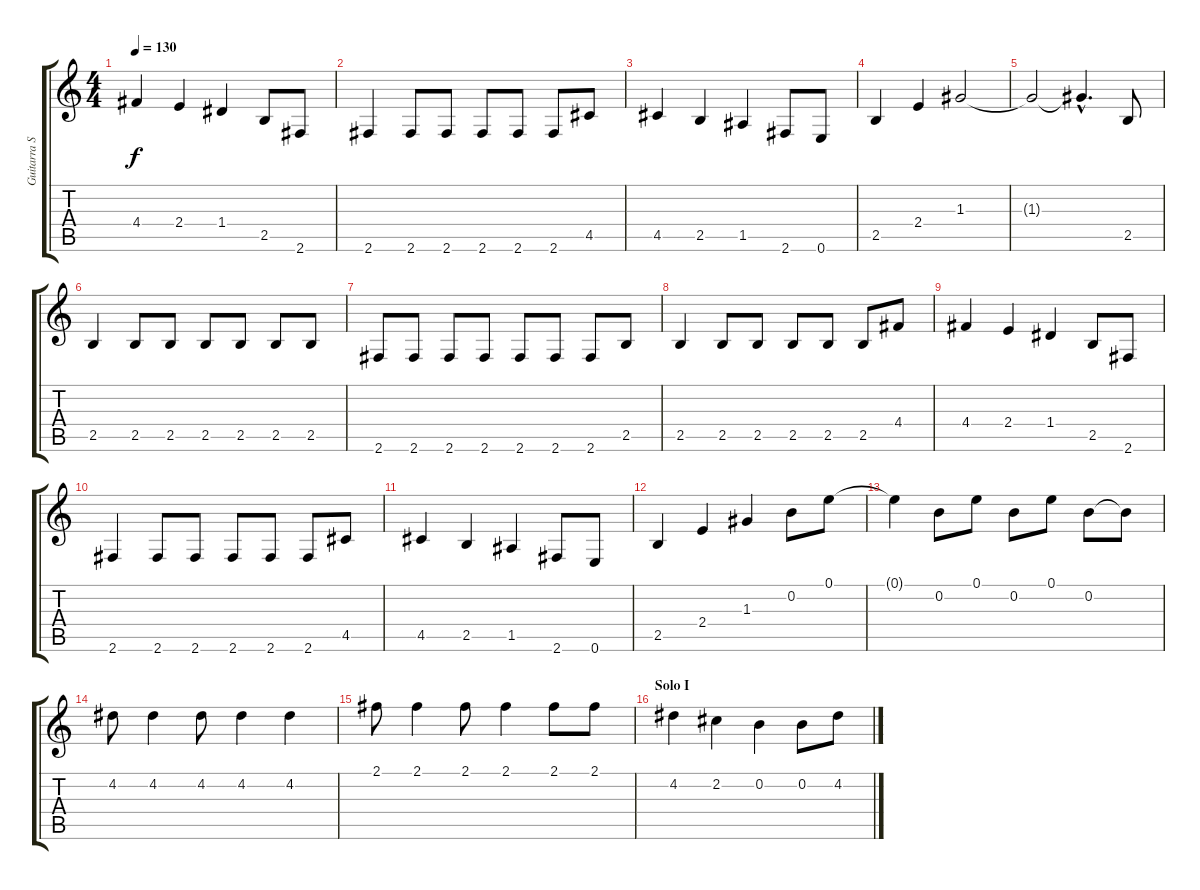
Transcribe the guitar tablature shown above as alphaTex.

\track ("Guitarra Solista" "Guitarra S") {instrument overdrivenguitar}
\staff {score tabs}
\tuning (E4 B3 G3 D3 A2 E2) {hide}
\ts (4 4)
\tempo 130
\clef g2
\ks c
4.4.4{dy f} 2.4.4 1.4.4 2.5.8 2.6.8 |
2.6.4 2.6.8 2.6.8 2.6.8 2.6.8 2.6.8 4.5.8 |
4.5.4 2.5.4 1.5.4 2.6.8 0.6.8 |
2.5.4 2.4.4 1.3.2 |
1.3{t}.2 1.3{hac t}.4{d} 2.5.8 |
2.5.4 2.5.8 2.5.8 2.5.8 2.5.8 2.5.8 2.5.8 |
2.6.8 2.6.8 2.6.8 2.6.8 2.6.8 2.6.8 2.6.8 2.5.8 |
2.5.4 2.5.8 2.5.8 2.5.8 2.5.8 2.5.8 4.4.8 |
4.4.4 2.4.4 1.4.4 2.5.8 2.6.8 |
2.6.4 2.6.8 2.6.8 2.6.8 2.6.8 2.6.8 4.5.8 |
4.5.4 2.5.4 1.5.4 2.6.8 0.6.8 |
2.5.4 2.4.4 1.3.4 0.2.8 0.1.8 |
0.1{t}.4 0.2.8 0.1.8 0.2.8 0.1.8 0.2.8 0.2{t}.8 |
4.2.8 4.2.4 4.2.8 4.2.4 4.2.4 |
2.1.8 2.1.4 2.1.8 2.1.4 2.1.8 2.1.8 |
\section ("" "Solo I")
4.2.4{volume 11} 2.2.4 0.2.4 0.2.8 4.2.8
